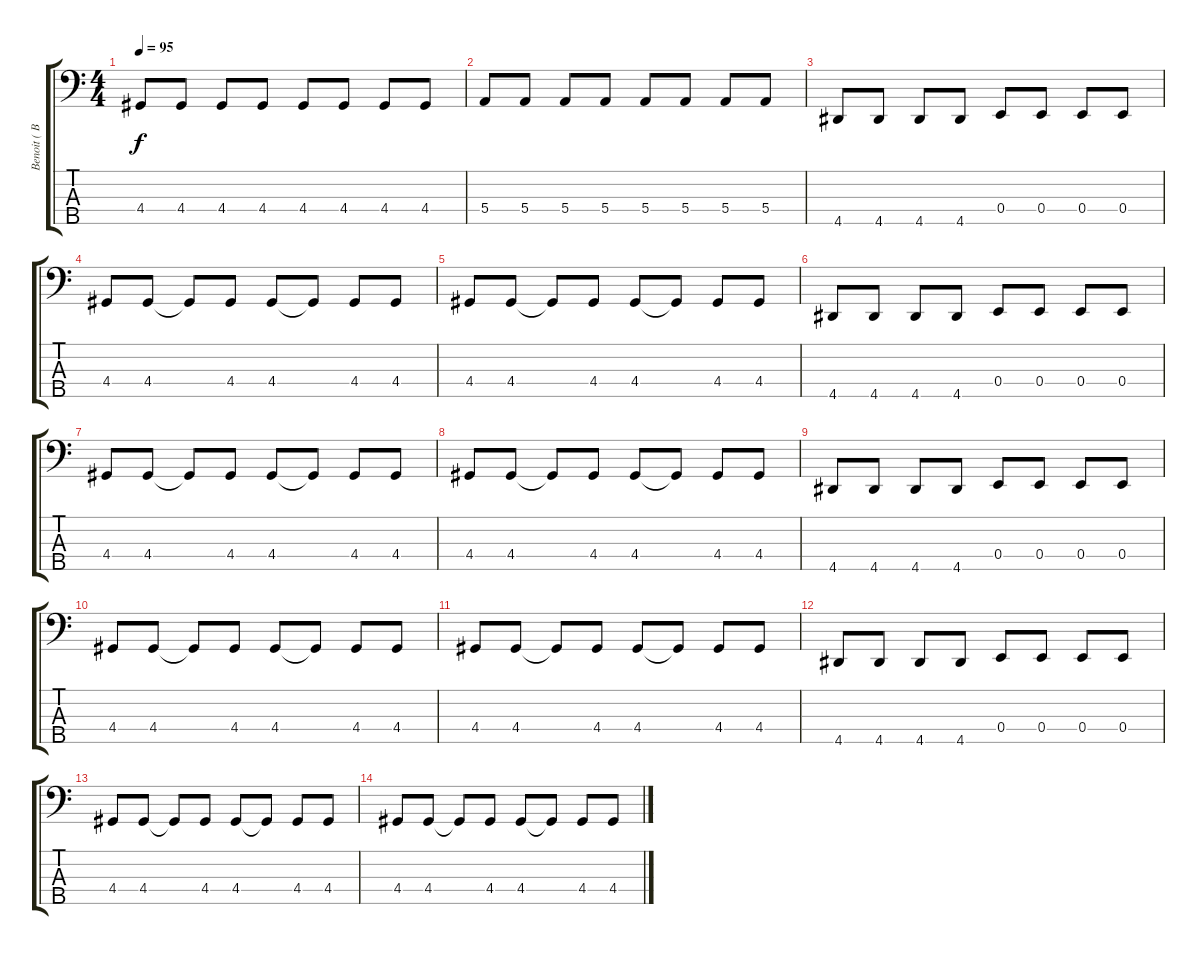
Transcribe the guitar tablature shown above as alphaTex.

\track ("Benoit ( Basse )" "Benoit ( B") {instrument electricbassfinger}
\staff {score tabs}
\tuning (G2 D2 A1 E1 B0) {hide}
\ts (4 4)
\tempo 95
\clef f4
\ks c
4.4.8{dy f} 4.4.8 4.4.8 4.4.8 4.4.8 4.4.8 4.4.8 4.4.8 |
5.4.8 5.4.8 5.4.8 5.4.8 5.4.8 5.4.8 5.4.8 5.4.8 |
4.5.8 4.5.8 4.5.8 4.5.8 0.4.8 0.4.8 0.4.8 0.4.8 |
4.4.8 4.4.8 4.4{t}.8 4.4.8 4.4.8 4.4{t}.8 4.4.8 4.4.8 |
4.4.8 4.4.8 4.4{t}.8 4.4.8 4.4.8 4.4{t}.8 4.4.8 4.4.8 |
4.5.8 4.5.8 4.5.8 4.5.8 0.4.8 0.4.8 0.4.8 0.4.8 |
4.4.8 4.4.8 4.4{t}.8 4.4.8 4.4.8 4.4{t}.8 4.4.8 4.4.8 |
4.4.8 4.4.8 4.4{t}.8 4.4.8 4.4.8 4.4{t}.8 4.4.8 4.4.8 |
4.5.8 4.5.8 4.5.8 4.5.8 0.4.8 0.4.8 0.4.8 0.4.8 |
4.4.8 4.4.8 4.4{t}.8 4.4.8 4.4.8 4.4{t}.8 4.4.8 4.4.8 |
4.4.8 4.4.8 4.4{t}.8 4.4.8 4.4.8 4.4{t}.8 4.4.8 4.4.8 |
4.5.8 4.5.8 4.5.8 4.5.8 0.4.8 0.4.8 0.4.8 0.4.8 |
4.4.8 4.4.8 4.4{t}.8 4.4.8 4.4.8 4.4{t}.8 4.4.8 4.4.8 |
4.4.8 4.4.8 4.4{t}.8 4.4.8 4.4.8 4.4{t}.8 4.4.8 4.4.8
